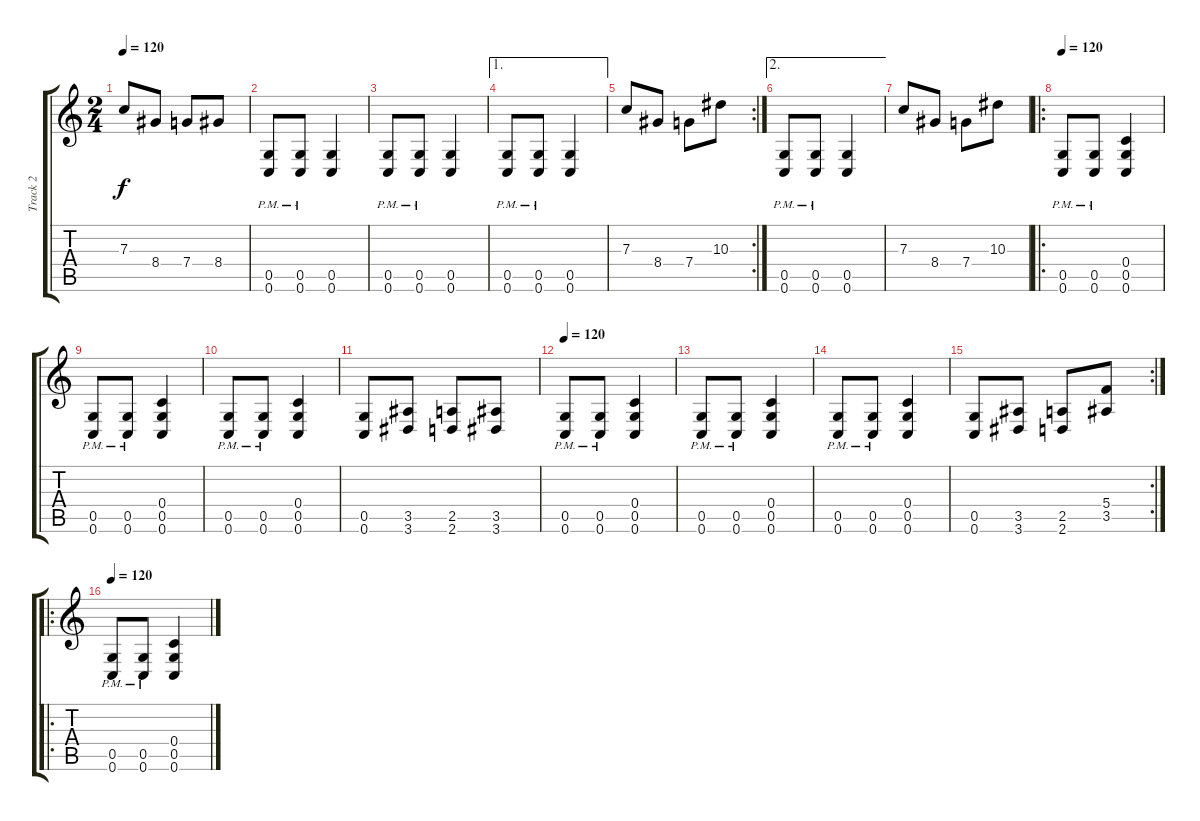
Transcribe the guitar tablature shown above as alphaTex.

\track ("Track 2" "Track 2") {instrument distortionguitar}
\staff {score tabs}
\tuning (D4 A3 F3 C3 G2 C2) {hide}
\ts (2 4)
\tempo 120
\clef g2
\ks c
7.3.8{dy f} 8.4.8 7.4.8 8.4.8 |
(0.5{pm} 0.6{pm}).8 (0.5{pm} 0.6{pm}).8 (0.5 0.6).4 |
(0.5{pm} 0.6{pm}).8 (0.5{pm} 0.6{pm}).8 (0.5 0.6).4 |
\ae 1
(0.5{pm} 0.6{pm}).8 (0.5{pm} 0.6{pm}).8 (0.5 0.6).4 |
\rc 2
7.3.8 8.4.8 7.4.8 10.3.8 |
\ae 2
(0.5{pm} 0.6{pm}).8 (0.5{pm} 0.6{pm}).8 (0.5 0.6).4 |
7.3.8 8.4.8 7.4.8 10.3.8 |
\ro
\tempo 120
(0.5{pm} 0.6{pm}).8 (0.5{pm} 0.6{pm}).8 (0.4 0.5 0.6).4 |
(0.5{pm} 0.6{pm}).8 (0.5{pm} 0.6{pm}).8 (0.4 0.5 0.6).4 |
(0.5{pm} 0.6{pm}).8 (0.5{pm} 0.6{pm}).8 (0.4 0.5 0.6).4 |
(0.5 0.6).8 (3.5 3.6).8 (2.5 2.6).8 (3.5 3.6).8 |
\tempo 120
(0.5{pm} 0.6{pm}).8 (0.5{pm} 0.6{pm}).8 (0.4 0.5 0.6).4 |
(0.5{pm} 0.6{pm}).8 (0.5{pm} 0.6{pm}).8 (0.4 0.5 0.6).4 |
(0.5{pm} 0.6{pm}).8 (0.5{pm} 0.6{pm}).8 (0.4 0.5 0.6).4 |
\rc 2
(0.5 0.6).8 (3.5 3.6).8 (2.5 2.6).8 (5.4 3.5).8 |
\ro
\tempo 120
(0.5{pm} 0.6{pm}).8 (0.5{pm} 0.6{pm}).8 (0.4 0.5 0.6).4
